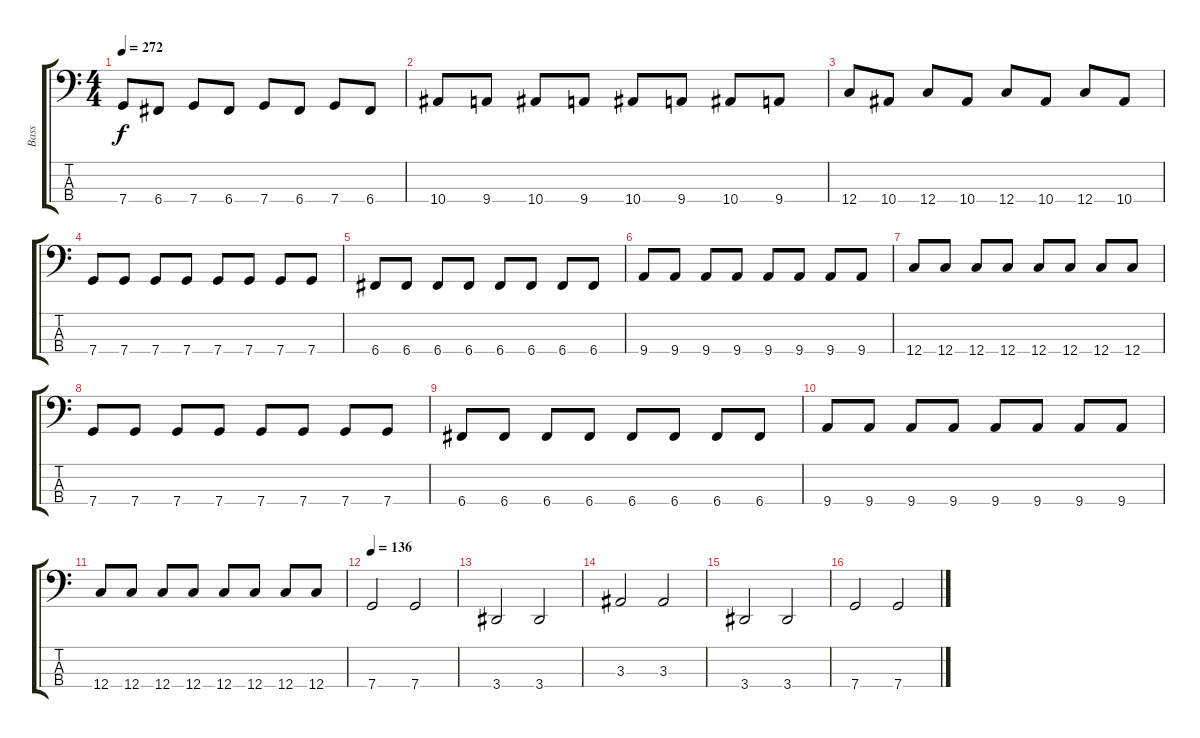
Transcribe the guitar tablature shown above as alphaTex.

\track ("Bass" "Bass") {instrument electricbasspick}
\staff {score tabs}
\tuning (F2 C2 G1 C1) {hide}
\ts (4 4)
\tempo 272
\clef f4
\ks c
7.4.8{dy f} 6.4.8 7.4.8 6.4.8 7.4.8 6.4.8 7.4.8 6.4.8 |
10.4.8 9.4.8 10.4.8 9.4.8 10.4.8 9.4.8 10.4.8 9.4.8 |
12.4.8 10.4.8 12.4.8 10.4.8 12.4.8 10.4.8 12.4.8 10.4.8 |
7.4.8 7.4.8 7.4.8 7.4.8 7.4.8 7.4.8 7.4.8 7.4.8 |
6.4.8 6.4.8 6.4.8 6.4.8 6.4.8 6.4.8 6.4.8 6.4.8 |
9.4.8 9.4.8 9.4.8 9.4.8 9.4.8 9.4.8 9.4.8 9.4.8 |
12.4.8 12.4.8 12.4.8 12.4.8 12.4.8 12.4.8 12.4.8 12.4.8 |
7.4.8 7.4.8 7.4.8 7.4.8 7.4.8 7.4.8 7.4.8 7.4.8 |
6.4.8 6.4.8 6.4.8 6.4.8 6.4.8 6.4.8 6.4.8 6.4.8 |
9.4.8 9.4.8 9.4.8 9.4.8 9.4.8 9.4.8 9.4.8 9.4.8 |
12.4.8 12.4.8 12.4.8 12.4.8 12.4.8 12.4.8 12.4.8 12.4.8 |
\tempo 136
7.4.2 7.4.2 |
3.4.2 3.4.2 |
3.3.2 3.3.2 |
3.4.2 3.4.2 |
7.4.2 7.4.2
